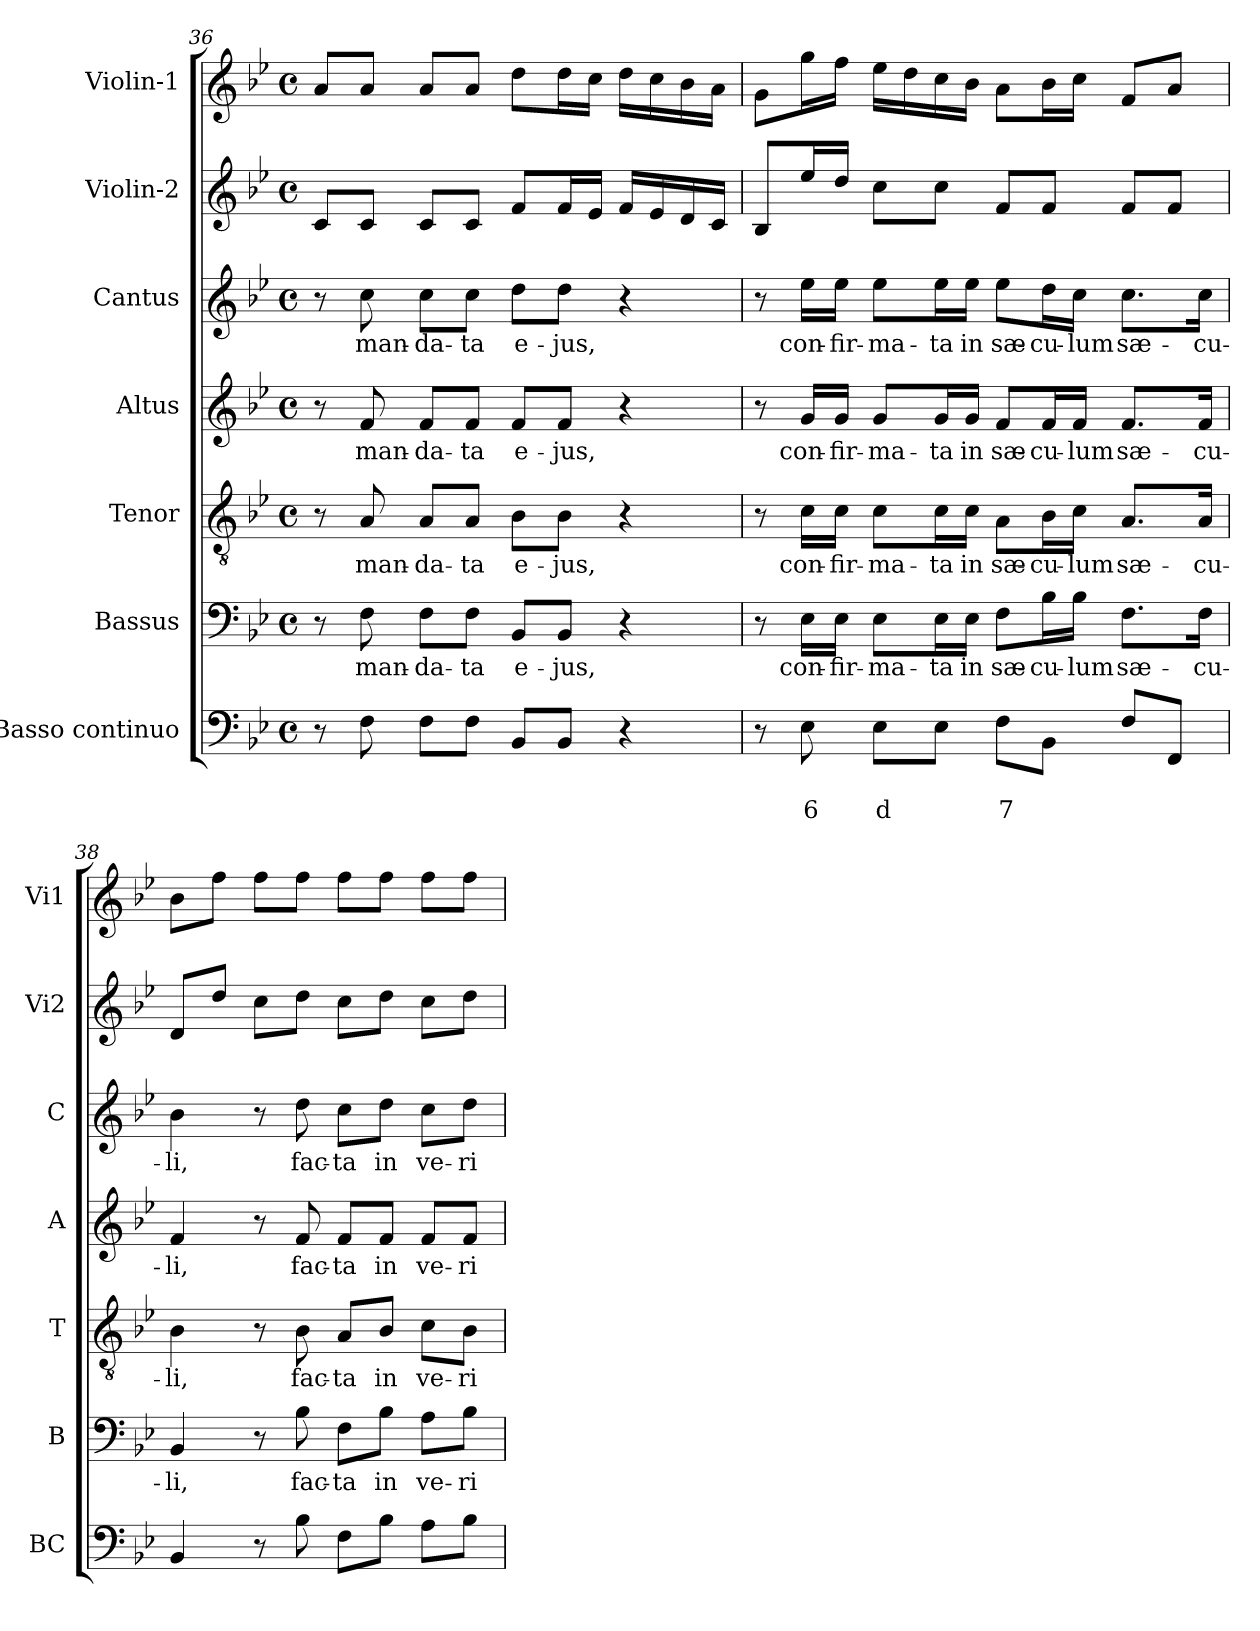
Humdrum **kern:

**kern	**text	**text	**kern	**text	**kern	**text	**kern	**text	**kern	**text	**kern	**kern
*part7	*part7	*part7	*part6	*part6	*part5	*part5	*part4	*part4	*part3	*part3	*part2	*part1
*staff7	*staff7	*staff7	*staff6	*staff6	*staff5	*staff5	*staff4	*staff4	*staff3	*staff3	*staff2	*staff1
*I"Basso continuo	*	*	*I"Bassus	*	*I"Tenor	*	*I"Altus	*	*I"Cantus	*	*I"Violin-2	*I"Violin-1
*I'BC	*	*	*I'B	*	*I'T	*	*I'A	*	*I'C	*	*I'Vi2	*I'Vi1
*clefF4	*	*	*clefF4	*	*clefGv2	*	*clefG2	*	*clefG2	*	*clefG2	*clefG2
*k[b-e-]	*	*	*k[b-e-]	*	*k[b-e-]	*	*k[b-e-]	*	*k[b-e-]	*	*k[b-e-]	*k[b-e-]
*B-:	*	*	*B-:	*	*B-:	*	*B-:	*	*B-:	*	*B-:	*B-:
*M4/4	*	*	*M4/4	*	*M4/4	*	*M4/4	*	*M4/4	*	*M4/4	*M4/4
*met(c)	*	*	*met(c)	*	*met(c)	*	*met(c)	*	*met(c)	*	*met(c)	*met(c)
=36	=36	=36	=36	=36	=36	=36	=36	=36	=36	=36	=36	=36
8r	.	.	8r	.	8r	.	8r	.	8r	.	8c/L	8a/L
!	!	!	!	!LO:LY:b	!	!	!	!	!	!	!	!
!	!	!	!	!	!	!LO:LY:b	!	!	!	!	!	!
!	!	!	!	!	!	!	!	!LO:LY:b	!	!	!	!
!	!	!	!	!	!	!	!	!	!	!LO:LY:b	!	!
8F\	.	.	8F\	man-	8A/	man-	8f/	man-	8cc\	man-	8c/J	8a/J
!	!	!	!	!LO:LY:b	!	!	!	!	!	!	!	!
!	!	!	!	!	!	!LO:LY:b	!	!	!	!	!	!
!	!	!	!	!	!	!	!	!LO:LY:b	!	!	!	!
!	!	!	!	!	!	!	!	!	!	!LO:LY:b	!	!
8F\L	.	.	8F\L	-da-	8A/L	-da-	8f/L	-da-	8cc\L	-da-	8c/L	8a/L
!	!	!	!	!LO:LY:b	!	!	!	!	!	!	!	!
!	!	!	!	!	!	!LO:LY:b	!	!	!	!	!	!
!	!	!	!	!	!	!	!	!LO:LY:b	!	!	!	!
!	!	!	!	!	!	!	!	!	!	!LO:LY:b	!	!
8F\J	.	.	8F\J	-ta	8A/J	-ta	8f/J	-ta	8cc\J	-ta	8c/J	8a/J
!	!	!	!	!LO:LY:b	!	!	!	!	!	!	!	!
!	!	!	!	!	!	!LO:LY:b	!	!	!	!	!	!
!	!	!	!	!	!	!	!	!LO:LY:b	!	!	!	!
!	!	!	!	!	!	!	!	!	!	!LO:LY:b	!	!
8BB-/L	.	.	8BB-/L	e-	8B-\L	e-	8f/L	e-	8dd\L	e-	8f/L	8dd\L
!	!	!	!	!LO:LY:b	!	!	!	!	!	!	!	!
!	!	!	!	!	!	!LO:LY:b	!	!	!	!	!	!
!	!	!	!	!	!	!	!	!LO:LY:b	!	!	!	!
!	!	!	!	!	!	!	!	!	!	!LO:LY:b	!	!
8BB-/J	.	.	8BB-/J	-jus,	8B-\J	-jus,	8f/J	-jus,	8dd\J	-jus,	16f/L	16dd\L
.	.	.	.	.	.	.	.	.	.	.	16e-/JJ	16cc\JJ
4r	.	.	4r	.	4r	.	4r	.	4r	.	16f/LL	16dd\LL
.	.	.	.	.	.	.	.	.	.	.	16e-/	16cc\
.	.	.	.	.	.	.	.	.	.	.	16d/	16b-\
.	.	.	.	.	.	.	.	.	.	.	16c/JJ	16a\JJ
!!LO:LB:g=z
=37	=37	=37	=37	=37	=37	=37	=37	=37	=37	=37	=37	=37
8r	.	.	8r	.	8r	.	8r	.	8r	.	8B-/L	8g\L
!	!	!LO:LY:b	!	!	!	!	!	!	!	!	!	!
!	!	!	!	!LO:LY:b	!	!	!	!	!	!	!	!
!	!	!	!	!	!	!LO:LY:b	!	!	!	!	!	!
!	!	!	!	!	!	!	!	!LO:LY:b	!	!	!	!
!	!	!	!	!	!	!	!	!	!	!LO:LY:b	!	!
8E-\	.	6	16E-\LL	con-	16c\LL	con-	16g/LL	con-	16ee-\LL	con-	16ee-/L	16gg\L
!	!	!	!	!LO:LY:b	!	!	!	!	!	!	!	!
!	!	!	!	!	!	!LO:LY:b	!	!	!	!	!	!
!	!	!	!	!	!	!	!	!LO:LY:b	!	!	!	!
!	!	!	!	!	!	!	!	!	!	!LO:LY:b	!	!
.	.	.	16E-\JJ	-fir-	16c\JJ	-fir-	16g/JJ	-fir-	16ee-\JJ	-fir-	16dd/JJ	16ff\JJ
!	!	!LO:LY:b	!	!	!	!	!	!	!	!	!	!
!	!	!	!	!LO:LY:b	!	!	!	!	!	!	!	!
!	!	!	!	!	!	!LO:LY:b	!	!	!	!	!	!
!	!	!	!	!	!	!	!	!LO:LY:b	!	!	!	!
!	!	!	!	!	!	!	!	!	!	!LO:LY:b	!	!
8E-\L	.	d	8E-\L	-ma-	8c\L	-ma-	8g/L	-ma-	8ee-\L	-ma-	8cc\L	16ee-\LL
.	.	.	.	.	.	.	.	.	.	.	.	16dd\
!	!	!	!	!LO:LY:b	!	!	!	!	!	!	!	!
!	!	!	!	!	!	!LO:LY:b	!	!	!	!	!	!
!	!	!	!	!	!	!	!	!LO:LY:b	!	!	!	!
!	!	!	!	!	!	!	!	!	!	!LO:LY:b	!	!
8E-\J	.	.	16E-\L	-ta	16c\L	-ta	16g/L	-ta	16ee-\L	-ta	8cc\J	16cc\
!	!	!	!	!LO:LY:b	!	!	!	!	!	!	!	!
!	!	!	!	!	!	!LO:LY:b	!	!	!	!	!	!
!	!	!	!	!	!	!	!	!LO:LY:b	!	!	!	!
!	!	!	!	!	!	!	!	!	!	!LO:LY:b	!	!
.	.	.	16E-\JJ	in	16c\JJ	in	16g/JJ	in	16ee-\JJ	in	.	16b-\JJ
!	!	!LO:LY:b	!	!	!	!	!	!	!	!	!	!
!	!	!	!	!LO:LY:b	!	!	!	!	!	!	!	!
!	!	!	!	!	!	!LO:LY:b	!	!	!	!	!	!
!	!	!	!	!	!	!	!	!LO:LY:b	!	!	!	!
!	!	!	!	!	!	!	!	!	!	!LO:LY:b	!	!
8F\L	.	7	8F\L	sæ-	8A\L	sæ-	8f/L	sæ-	8ee-\L	sæ-	8f/L	8a\L
!	!	!	!	!LO:LY:b	!	!	!	!	!	!	!	!
!	!	!	!	!	!	!LO:LY:b	!	!	!	!	!	!
!	!	!	!	!	!	!	!	!LO:LY:b	!	!	!	!
!	!	!	!	!	!	!	!	!	!	!LO:LY:b	!	!
8BB-\J	.	.	16B-\L	-cu-	16B-\L	-cu-	16f/L	-cu-	16dd\L	-cu-	8f/J	16b-\L
!	!	!	!	!LO:LY:b	!	!	!	!	!	!	!	!
!	!	!	!	!	!	!LO:LY:b	!	!	!	!	!	!
!	!	!	!	!	!	!	!	!LO:LY:b	!	!	!	!
!	!	!	!	!	!	!	!	!	!	!LO:LY:b	!	!
.	.	.	16B-\JJ	-lum	16c\JJ	-lum	16f/JJ	-lum	16cc\JJ	-lum	.	16cc\JJ
!	!	!	!	!LO:LY:b	!	!	!	!	!	!	!	!
!	!	!	!	!	!	!LO:LY:b	!	!	!	!	!	!
!	!	!	!	!	!	!	!	!LO:LY:b	!	!	!	!
!	!	!	!	!	!	!	!	!	!	!LO:LY:b	!	!
8F/L	.	.	8.F\L	sæ-	8.A/L	sæ-	8.f/L	sæ-	8.cc\L	sæ-	8f/L	8f/L
8FF/J	.	.	.	.	.	.	.	.	.	.	8f/J	8a/J
!	!	!	!	!LO:LY:b	!	!	!	!	!	!	!	!
!	!	!	!	!	!	!LO:LY:b	!	!	!	!	!	!
!	!	!	!	!	!	!	!	!LO:LY:b	!	!	!	!
!	!	!	!	!	!	!	!	!	!	!LO:LY:b	!	!
.	.	.	16F\Jk	-cu-	16A/Jk	-cu-	16f/Jk	-cu-	16cc\Jk	-cu-	.	.
=38	=38	=38	=38	=38	=38	=38	=38	=38	=38	=38	=38	=38
!	!	!	!	!LO:LY:b	!	!	!	!	!	!	!	!
!	!	!	!	!	!	!LO:LY:b	!	!	!	!	!	!
!	!	!	!	!	!	!	!	!LO:LY:b	!	!	!	!
!	!	!	!	!	!	!	!	!	!	!LO:LY:b	!	!
4BB-/	.	.	4BB-/	-li,	4B-\	-li,	4f/	-li,	4b-\	-li,	8d/L	8b-\L
.	.	.	.	.	.	.	.	.	.	.	8dd/J	8ff\J
8r	.	.	8r	.	8r	.	8r	.	8r	.	8cc\L	8ff\L
!	!	!	!	!LO:LY:b	!	!	!	!	!	!	!	!
!	!	!	!	!	!	!LO:LY:b	!	!	!	!	!	!
!	!	!	!	!	!	!	!	!LO:LY:b	!	!	!	!
!	!	!	!	!	!	!	!	!	!	!LO:LY:b	!	!
8B-\	.	.	8B-\	fac-	8B-\	fac-	8f/	fac-	8dd\	fac-	8dd\J	8ff\J
!	!	!	!	!LO:LY:b	!	!	!	!	!	!	!	!
!	!	!	!	!	!	!LO:LY:b	!	!	!	!	!	!
!	!	!	!	!	!	!	!	!LO:LY:b	!	!	!	!
!	!	!	!	!	!	!	!	!	!	!LO:LY:b	!	!
8F\L	.	.	8F\L	-ta	8A/L	-ta	8f/L	-ta	8cc\L	-ta	8cc\L	8ff\L
!	!	!	!	!LO:LY:b	!	!	!	!	!	!	!	!
!	!	!	!	!	!	!LO:LY:b	!	!	!	!	!	!
!	!	!	!	!	!	!	!	!LO:LY:b	!	!	!	!
!	!	!	!	!	!	!	!	!	!	!LO:LY:b	!	!
8B-\J	.	.	8B-\J	in	8B-/J	in	8f/J	in	8dd\J	in	8dd\J	8ff\J
!	!	!	!	!LO:LY:b	!	!	!	!	!	!	!	!
!	!	!	!	!	!	!LO:LY:b	!	!	!	!	!	!
!	!	!	!	!	!	!	!	!LO:LY:b	!	!	!	!
!	!	!	!	!	!	!	!	!	!	!LO:LY:b	!	!
8A\L	.	.	8A\L	ve-	8c\L	ve-	8f/L	ve-	8cc\L	ve-	8cc\L	8ff\L
!	!	!	!	!LO:LY:b	!	!	!	!	!	!	!	!
!	!	!	!	!	!	!LO:LY:b	!	!	!	!	!	!
!	!	!	!	!	!	!	!	!LO:LY:b	!	!	!	!
!	!	!	!	!	!	!	!	!	!	!LO:LY:b	!	!
8B-\J	.	.	8B-\J	-ri-	8B-\J	-ri-	8f/J	-ri-	8dd\J	-ri-	8dd\J	8ff\J
=	=	=	=	=	=	=	=	=	=	=	=	=
*-	*-	*-	*-	*-	*-	*-	*-	*-	*-	*-	*-	*-
